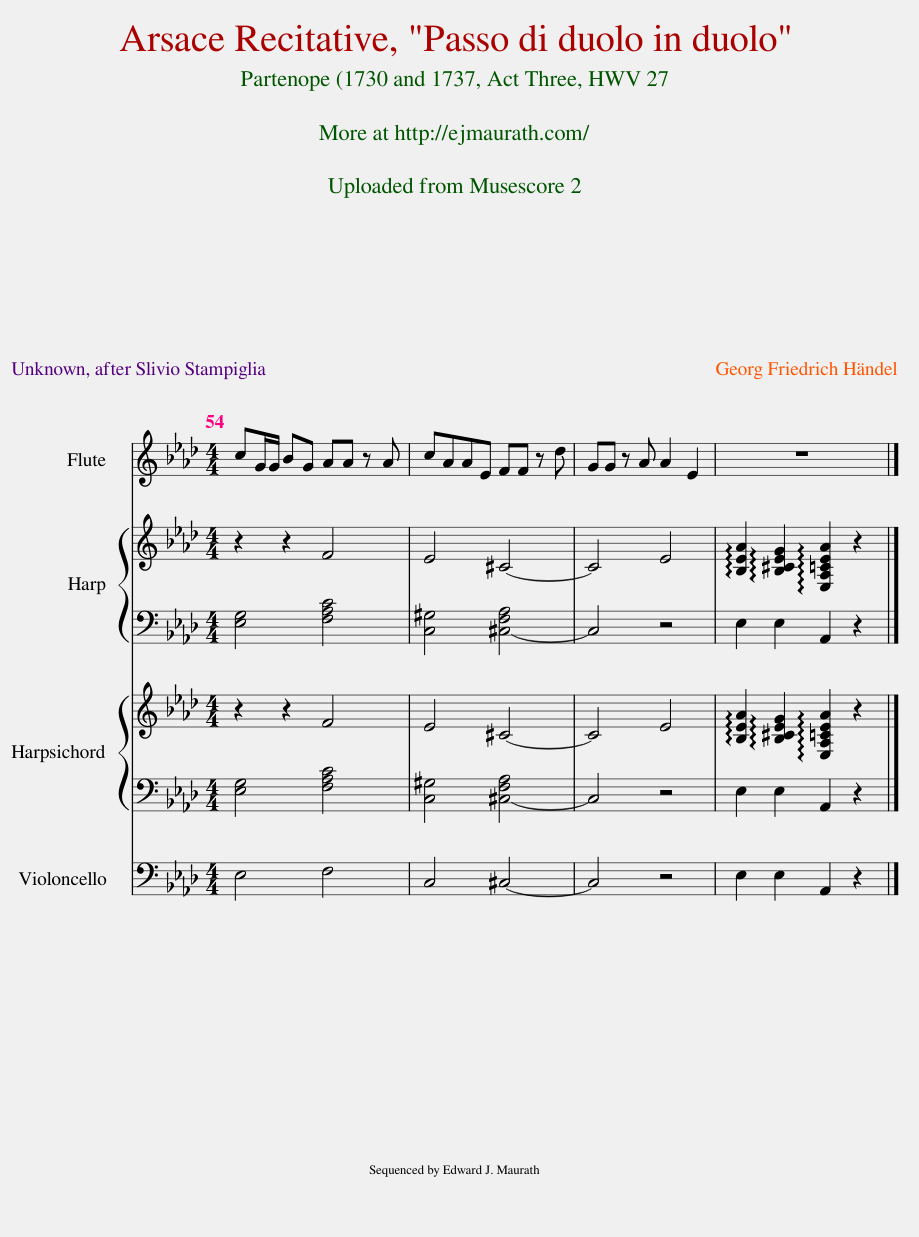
X:1
%%score 1 { 2 | 3 } { 4 | 5 } 6
L:1/8
Q:1/4=54
M:4/4
I:linebreak $
K:Ab
V:1 treble
V:2 treble
V:3 bass
V:4 treble
V:5 bass
V:6 bass
V:1
 cG/G/ BG AA z A | cAAE FF z d | GG z A A2 E2 | z8 |] %4
V:2
 z2 z2 F4 | E4 ^C4- | C4 E4 | !arpeggio![B,EA]2 !arpeggio![B,^CEG]2 !arpeggio![E,A,=CEA]2 z2 |] %4
V:3
 [E,G,]4 [F,A,C]4 | [C,^G,]4 [^C,-F,A,]4 | C,4 z4 | E,2 E,2 A,,2 z2 |] %4
V:4
 z2 z2 F4 | E4 ^C4- | C4 E4 | !arpeggio![B,EA]2 !arpeggio![B,^CEG]2 !arpeggio![E,A,=CEA]2 z2 |] %4
V:5
 [E,G,]4 [F,A,C]4 | [C,^G,]4 [^C,-F,A,]4 | C,4 z4 | E,2 E,2 A,,2 z2 |] %4
V:6
 E,4 F,4 | C,4 ^C,4- | C,4 z4 | E,2 E,2 A,,2 z2 |] %4
